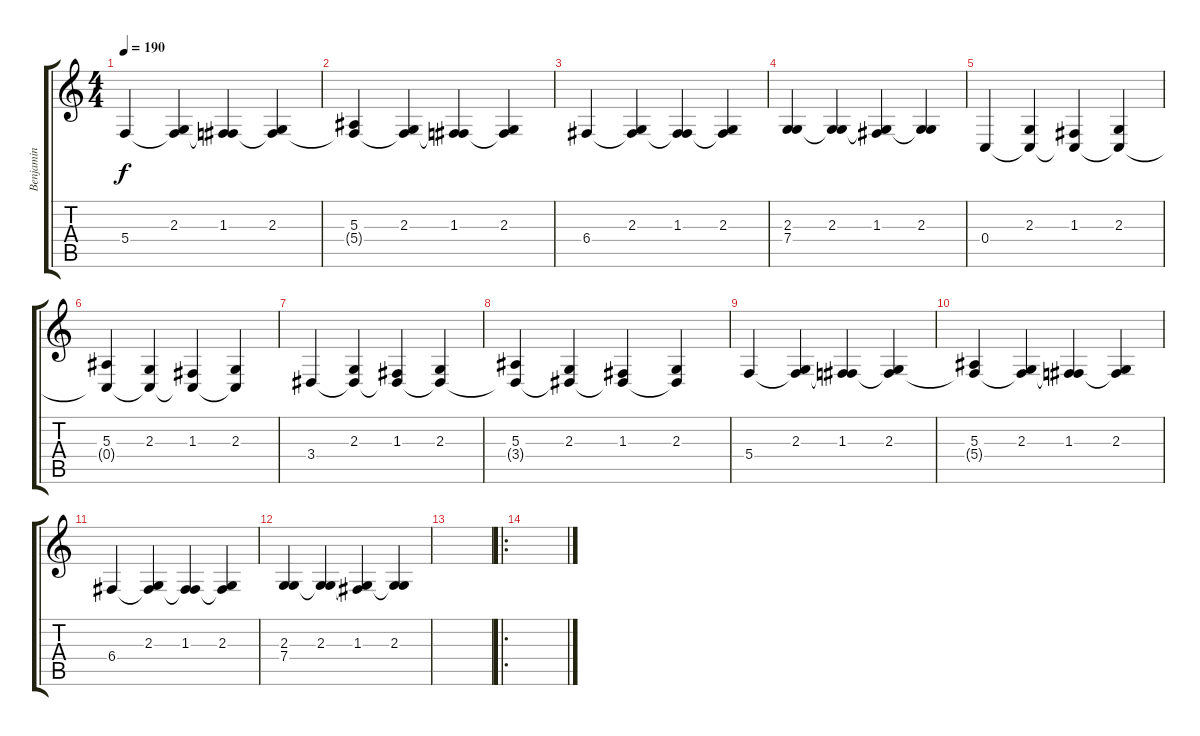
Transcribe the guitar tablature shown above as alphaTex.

\track ("Benjamin" "Benjamin") {instrument churchorgan}
\staff {score tabs}
\tuning (D4 A3 F3 C3 G2 D2) {hide}
\ts (4 4)
\tempo 190
\clef g2
\ks c
5.4.4{dy f} (2.3 5.4{t}).4 (1.3 5.4{t}).4 (2.3 5.4{t}).4 |
(5.3 5.4{t}).4 (2.3 5.4{t}).4 (1.3 5.4{t}).4 (2.3 5.4{t}).4 |
6.4.4 (2.3 6.4{t}).4 (1.3 6.4{t}).4 (2.3 6.4{t}).4 |
(2.3 7.4).4 (2.3 7.4{t}).4 (1.3 7.4{t}).4 (2.3 7.4{t}).4 |
0.4.4 (2.3 0.4{t}).4 (1.3 0.4{t}).4 (2.3 0.4{t}).4 |
(5.3 0.4{t}).4 (2.3 0.4{t}).4 (1.3 0.4{t}).4 (2.3 0.4{t}).4 |
3.4.4 (2.3 3.4{t}).4 (1.3 3.4{t}).4 (2.3 3.4{t}).4 |
(5.3 3.4{t}).4 (2.3 3.4{t}).4 (1.3 3.4{t}).4 (2.3 3.4{t}).4 |
5.4.4 (2.3 5.4{t}).4 (1.3 5.4{t}).4 (2.3 5.4{t}).4 |
(5.3 5.4{t}).4 (2.3 5.4{t}).4 (1.3 5.4{t}).4 (2.3 5.4{t}).4 |
6.4.4 (2.3 6.4{t}).4 (1.3 6.4{t}).4 (2.3 6.4{t}).4 |
(2.3 7.4).4 (2.3 7.4{t}).4 (1.3 7.4{t}).4 (2.3 7.4{t}).4 |
|
\ro
